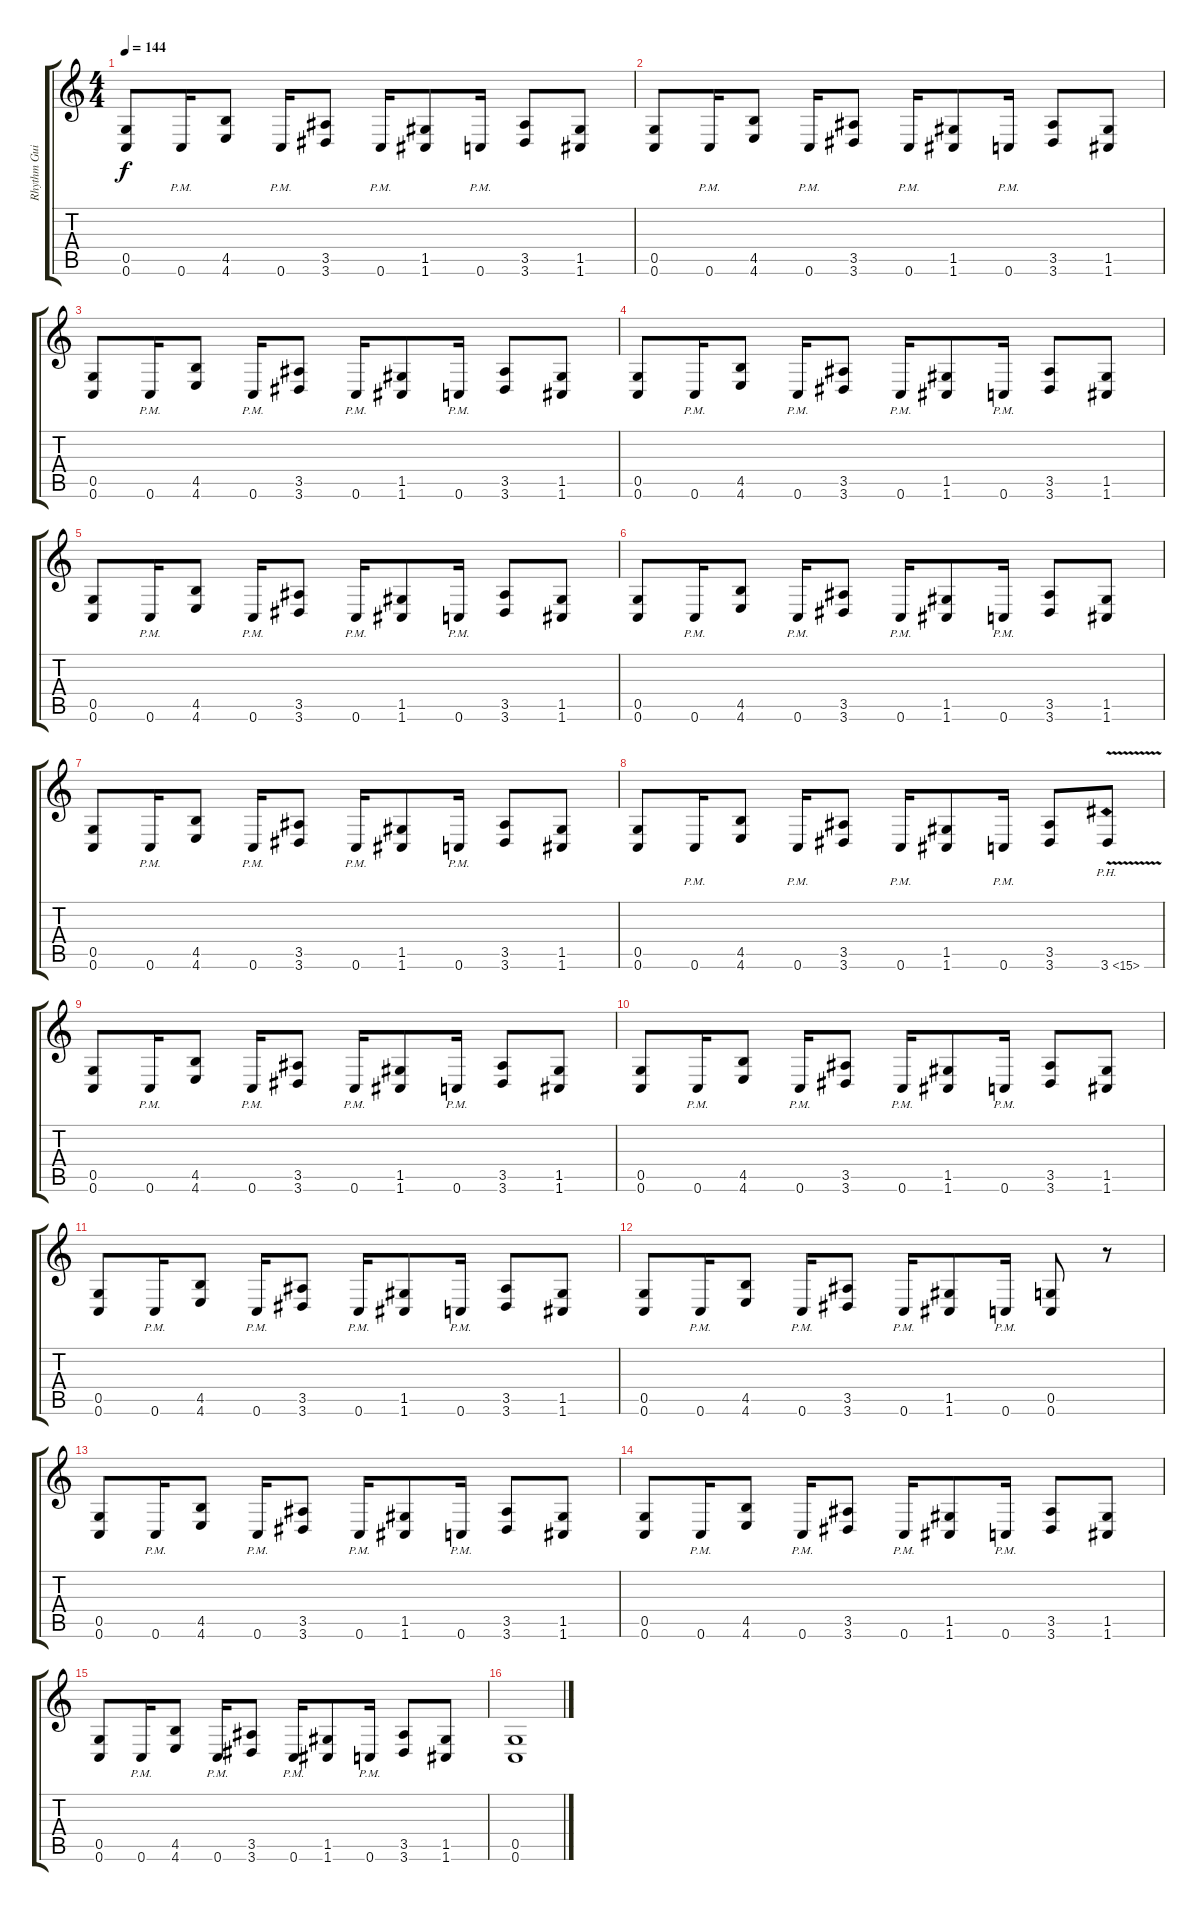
\track ("Rhythm Guitar 1" "Rhythm Gui") {instrument distortionguitar}
\staff {score tabs}
\tuning (D4 A3 F3 C3 G2 C2) {hide}
\ts (4 4)
\tempo 144
\clef g2
\ks c
(0.5 0.6).8{dy f instrument distortionguitar} 0.6{pm}.16 (4.5 4.6).8 0.6{pm}.16 (3.5 3.6).8 0.6{pm}.16 (1.5 1.6).8 0.6{pm}.16 (3.5 3.6).8 (1.5 1.6).8 |
(0.5 0.6).8 0.6{pm}.16 (4.5 4.6).8 0.6{pm}.16 (3.5 3.6).8 0.6{pm}.16 (1.5 1.6).8 0.6{pm}.16 (3.5 3.6).8 (1.5 1.6).8 |
(0.5 0.6).8 0.6{pm}.16 (4.5 4.6).8 0.6{pm}.16 (3.5 3.6).8 0.6{pm}.16 (1.5 1.6).8 0.6{pm}.16 (3.5 3.6).8 (1.5 1.6).8 |
(0.5 0.6).8 0.6{pm}.16 (4.5 4.6).8 0.6{pm}.16 (3.5 3.6).8 0.6{pm}.16 (1.5 1.6).8 0.6{pm}.16 (3.5 3.6).8 (1.5 1.6).8 |
(0.5 0.6).8 0.6{pm}.16 (4.5 4.6).8 0.6{pm}.16 (3.5 3.6).8 0.6{pm}.16 (1.5 1.6).8 0.6{pm}.16 (3.5 3.6).8 (1.5 1.6).8 |
(0.5 0.6).8 0.6{pm}.16 (4.5 4.6).8 0.6{pm}.16 (3.5 3.6).8 0.6{pm}.16 (1.5 1.6).8 0.6{pm}.16 (3.5 3.6).8 (1.5 1.6).8 |
(0.5 0.6).8 0.6{pm}.16 (4.5 4.6).8 0.6{pm}.16 (3.5 3.6).8 0.6{pm}.16 (1.5 1.6).8 0.6{pm}.16 (3.5 3.6).8 (1.5 1.6).8 |
(0.5 0.6).8 0.6{pm}.16 (4.5 4.6).8 0.6{pm}.16 (3.5 3.6).8 0.6{pm}.16 (1.5 1.6).8 0.6{pm}.16 (3.5 3.6).8 3.6{ph 12 v}.8 |
(0.5 0.6).8 0.6{pm}.16 (4.5 4.6).8 0.6{pm}.16 (3.5 3.6).8 0.6{pm}.16 (1.5 1.6).8 0.6{pm}.16 (3.5 3.6).8 (1.5 1.6).8 |
(0.5 0.6).8 0.6{pm}.16 (4.5 4.6).8 0.6{pm}.16 (3.5 3.6).8 0.6{pm}.16 (1.5 1.6).8 0.6{pm}.16 (3.5 3.6).8 (1.5 1.6).8 |
(0.5 0.6).8 0.6{pm}.16 (4.5 4.6).8 0.6{pm}.16 (3.5 3.6).8 0.6{pm}.16 (1.5 1.6).8 0.6{pm}.16 (3.5 3.6).8 (1.5 1.6).8 |
(0.5 0.6).8 0.6{pm}.16 (4.5 4.6).8 0.6{pm}.16 (3.5 3.6).8 0.6{pm}.16 (1.5 1.6).8 0.6{pm}.16 (0.5 0.6).8 r.8 |
(0.5 0.6).8 0.6{pm}.16 (4.5 4.6).8 0.6{pm}.16 (3.5 3.6).8 0.6{pm}.16 (1.5 1.6).8 0.6{pm}.16 (3.5 3.6).8 (1.5 1.6).8 |
(0.5 0.6).8 0.6{pm}.16 (4.5 4.6).8 0.6{pm}.16 (3.5 3.6).8 0.6{pm}.16 (1.5 1.6).8 0.6{pm}.16 (3.5 3.6).8 (1.5 1.6).8 |
(0.5 0.6).8 0.6{pm}.16 (4.5 4.6).8 0.6{pm}.16 (3.5 3.6).8 0.6{pm}.16 (1.5 1.6).8 0.6{pm}.16 (3.5 3.6).8 (1.5 1.6).8 |
(0.5 0.6).1
